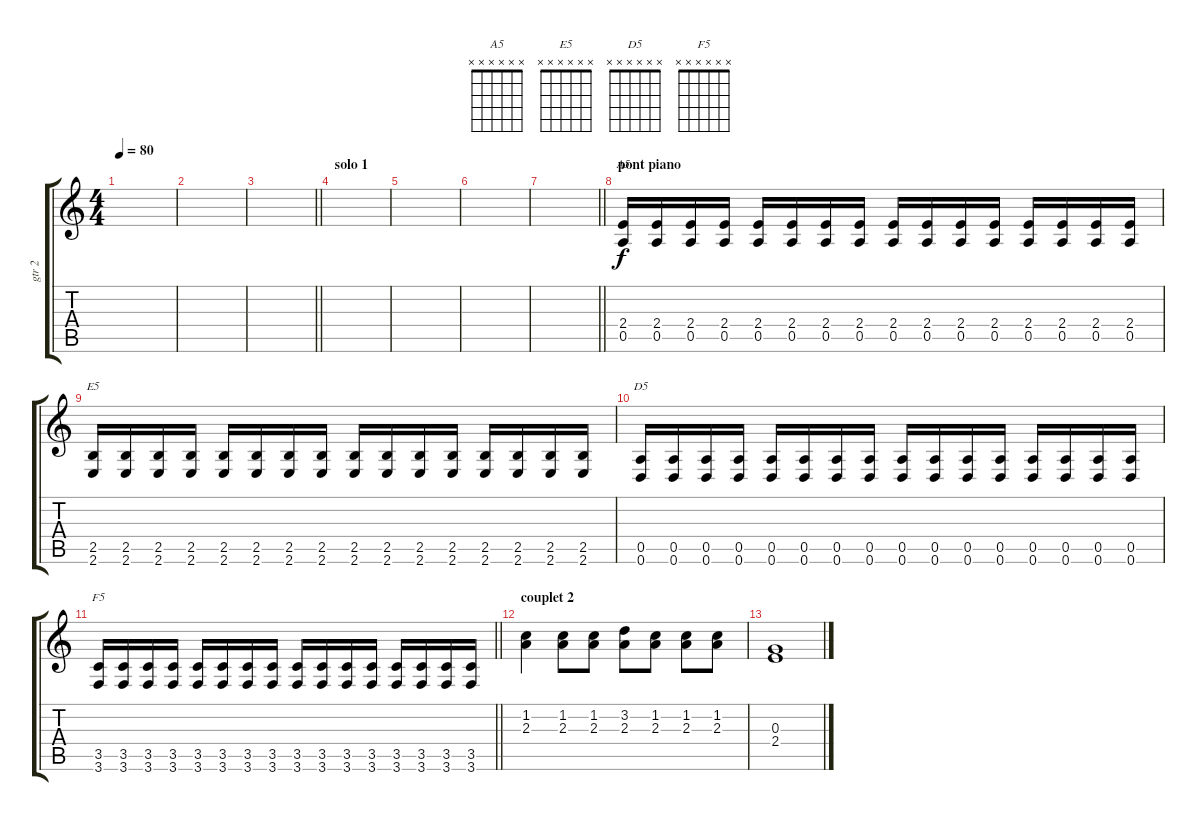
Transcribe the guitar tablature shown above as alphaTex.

\track ("gtr 2" "gtr 2") {instrument distortionguitar}
\staff {score tabs}
\tuning (E4 B3 G3 D3 A2 D2) {hide}
\chord ("A5" x x x x x x)
\chord ("E5" x x x x x x)
\chord ("D5" x x x x x x)
\chord ("F5" x x x x x x)
\ts (4 4)
\tempo 80
\clef g2
\ks c
|
|
\barLineRight lightlight
|
\section ("" "solo 1")
|
|
|
\barLineRight lightlight
|
\section ("" "pont piano")
(2.4 0.5).16{ch "A5"} (2.4 0.5).16 (2.4 0.5).16 (2.4 0.5).16 (2.4 0.5).16 (2.4 0.5).16 (2.4 0.5).16 (2.4 0.5).16 (2.4 0.5).16 (2.4 0.5).16 (2.4 0.5).16 (2.4 0.5).16 (2.4 0.5).16 (2.4 0.5).16 (2.4 0.5).16 (2.4 0.5).16 |
(2.5 2.6).16{ch "E5"} (2.5 2.6).16 (2.5 2.6).16 (2.5 2.6).16 (2.5 2.6).16 (2.5 2.6).16 (2.5 2.6).16 (2.5 2.6).16 (2.5 2.6).16 (2.5 2.6).16 (2.5 2.6).16 (2.5 2.6).16 (2.5 2.6).16 (2.5 2.6).16 (2.5 2.6).16 (2.5 2.6).16 |
(0.5 0.6).16{ch "D5"} (0.5 0.6).16 (0.5 0.6).16 (0.5 0.6).16 (0.5 0.6).16 (0.5 0.6).16 (0.5 0.6).16 (0.5 0.6).16 (0.5 0.6).16 (0.5 0.6).16 (0.5 0.6).16 (0.5 0.6).16 (0.5 0.6).16 (0.5 0.6).16 (0.5 0.6).16 (0.5 0.6).16 |
\barLineRight lightlight
(3.5 3.6).16{ch "F5"} (3.5 3.6).16 (3.5 3.6).16 (3.5 3.6).16 (3.5 3.6).16 (3.5 3.6).16 (3.5 3.6).16 (3.5 3.6).16 (3.5 3.6).16 (3.5 3.6).16 (3.5 3.6).16 (3.5 3.6).16 (3.5 3.6).16 (3.5 3.6).16 (3.5 3.6).16 (3.5 3.6).16 |
\section ("" "couplet 2")
(1.2 2.3).4 (1.2 2.3).8 (1.2 2.3).8 (3.2 2.3).8 (1.2 2.3).8 (1.2 2.3).8 (1.2 2.3).8 |
(0.3 2.4).1
